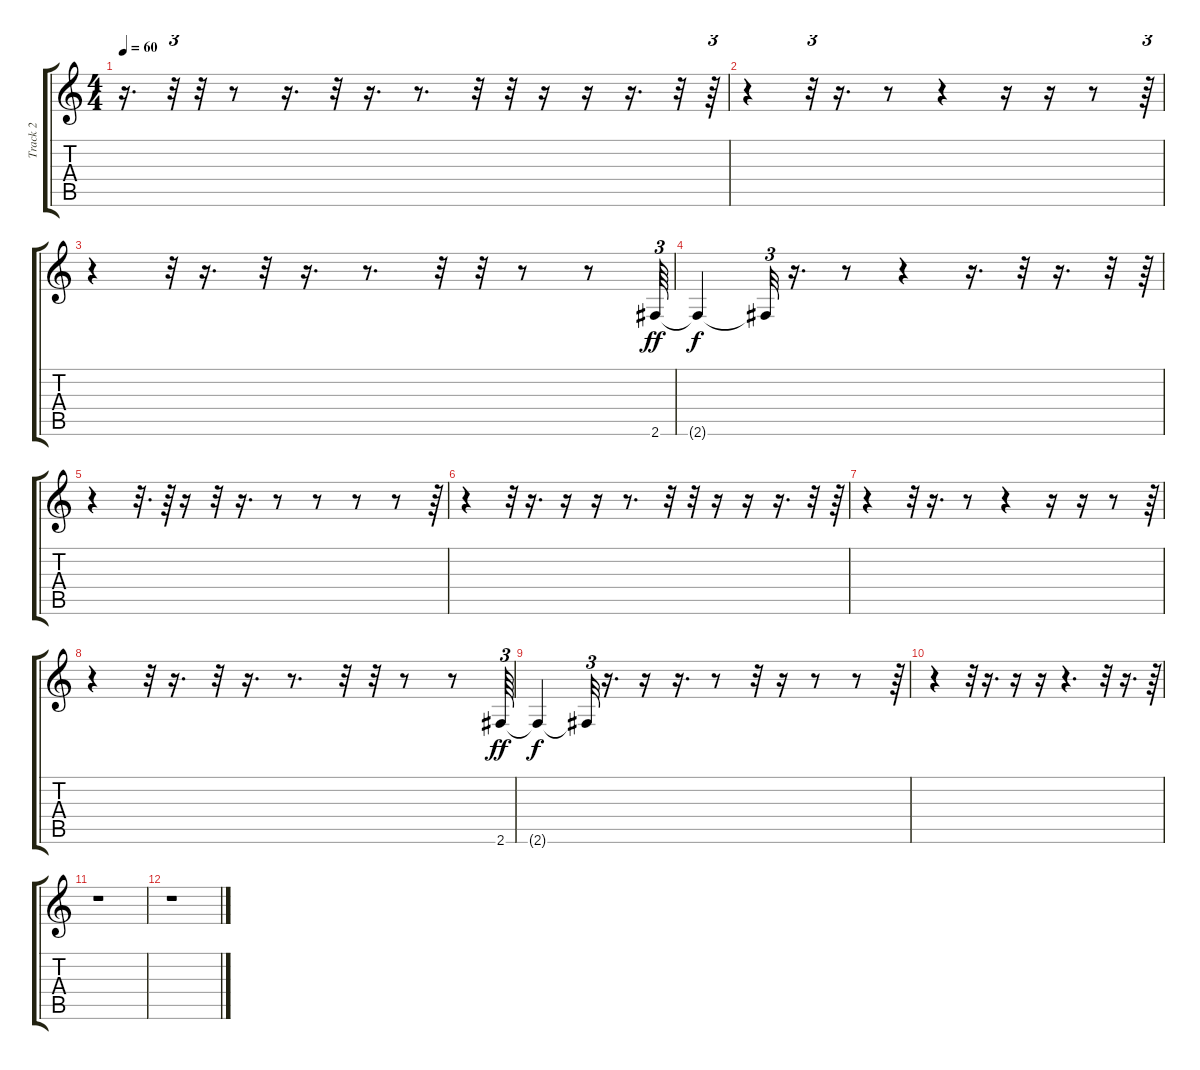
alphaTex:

\track ("Track 2" "Track 2") {instrument electricbassfinger}
\staff {score tabs}
\tuning (E4 B3 G3 D3 A2 E2) {hide}
\ts (4 4)
\tempo 60
\clef g2
\ks c
r.16{d dy f} r.32{tu (3 2)} r.32 r.8 r.16{d} r.32 r.16{d} r.8{d} r.32 r.32 r.16 r.16 r.16{d} r.32 r.64{tu (3 2)} |
r.4 r.32{tu (3 2)} r.16{d} r.8 r.4 r.16 r.16 r.8 r.64{tu (3 2)} |
r.4 r.32{tu (3 2)} r.16{d} r.32 r.16{d} r.8{d} r.32 r.32 r.8 r.8 2.6.64{tu (3 2) dy ff} |
2.6{t}.4{dy f} 2.6{t}.32{tu (3 2)} r.16{d} r.8 r.4 r.16{d} r.32 r.16{d} r.32 r.64{tu (3 2)} |
r.4 r.32{d} r.64 r.16 r.32 r.16{d} r.8 r.8 r.8 r.8 r.64{tu (3 2)} |
r.4 r.32{tu (3 2)} r.16{d} r.16 r.16 r.8{d} r.32 r.32 r.16 r.16 r.16{d} r.32 r.64{tu (3 2)} |
r.4 r.32{tu (3 2)} r.16{d} r.8 r.4 r.16 r.16 r.8 r.64{tu (3 2)} |
r.4 r.32{tu (3 2)} r.16{d} r.32 r.16{d} r.8{d} r.32 r.32 r.8 r.8 2.6.64{tu (3 2) dy ff} |
2.6{t}.4{dy f} 2.6{t}.32{tu (3 2)} r.16{d} r.16 r.16{d} r.8 r.32 r.16 r.8 r.8 r.64{tu (3 2)} |
r.4 r.32{tu (3 2)} r.16{d} r.16 r.16 r.4{d} r.32 r.16{d} r.64{tu (3 2)} |
r.1 |
r.1
